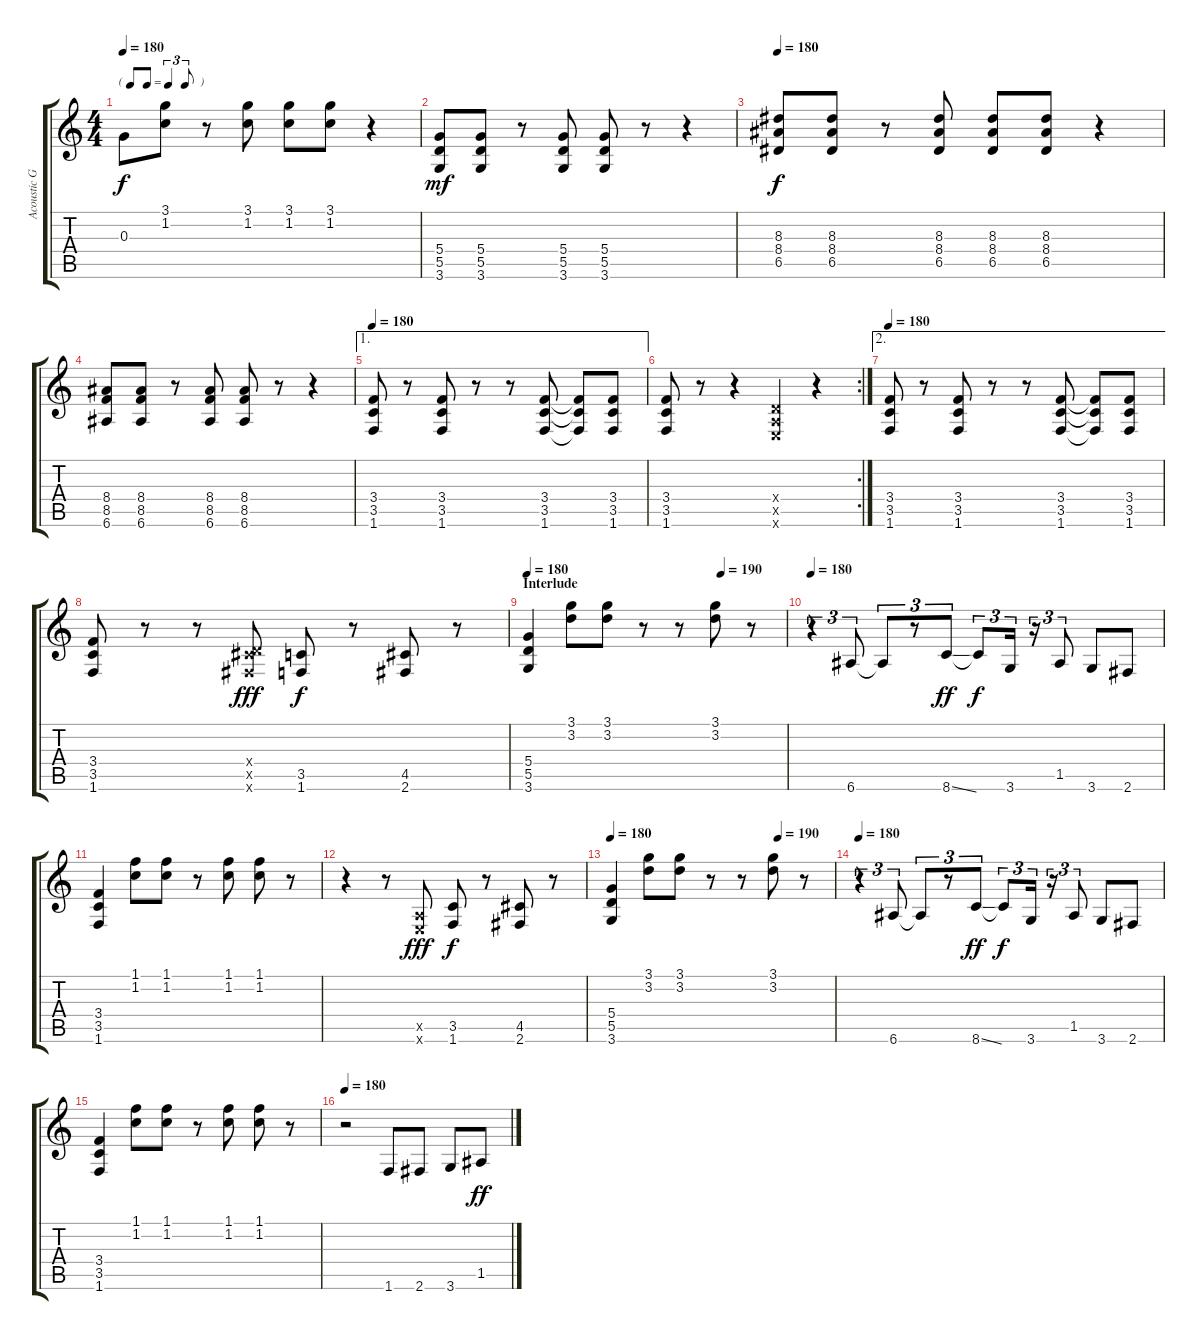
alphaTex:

\track ("Acoustic Guitar" "Acoustic G") {instrument acousticguitarsteel}
\staff {score tabs}
\tuning (E4 B3 G3 D3 A2 E2) {hide}
\ts (4 4)
\tf triplet8th
\tempo 180
\clef g2
\ks c
0.3.8{dy f} (3.1 1.2).8 r.8 (3.1 1.2).8 (3.1 1.2).8 (3.1 1.2).8 r.4 |
(5.4 5.5 3.6).8{dy mf} (5.4 5.5 3.6).8 r.8 (5.4 5.5 3.6).8 (5.4 5.5 3.6).8 r.8 r.4 |
\tempo 180
(8.3 8.4 6.5).8{dy f} (8.3 8.4 6.5).8 r.8 (8.3 8.4 6.5).8 (8.3 8.4 6.5).8 (8.3 8.4 6.5).8 r.4 |
(8.4 8.5 6.6).8 (8.4 8.5 6.6).8 r.8 (8.4 8.5 6.6).8 (8.4 8.5 6.6).8 r.8 r.4 |
\ae 1
\tempo 180
(3.4 3.5 1.6).8 r.8 (3.4 3.5 1.6).8 r.8 r.8 (3.4 3.5 1.6).8 (3.4{t} 3.5{t} 1.6{t}).8 (3.4 3.5 1.6).8 |
\rc 2
(3.4 3.5 1.6).8 r.8 r.4 (0.4{x} 0.5{x} 0.6{x}).4 r.4 |
\ae 2
\tempo 180
(3.4 3.5 1.6).8 r.8 (3.4 3.5 1.6).8 r.8 r.8 (3.4 3.5 1.6).8 (3.4{t} 3.5{t} 1.6{t}).8 (3.4 3.5 1.6).8 |
(3.4 3.5 1.6).8 r.8 r.8 (0.4{x} 4.5{x} 2.6{x}).8{dy fff} (3.5 1.6).8{dy f} r.8 (4.5 2.6).8 r.8 |
\section ("" "Interlude")
\tempo 180
\tempo (190 0.75)
(5.4 5.5 3.6).4 (3.1 3.2).8 (3.1 3.2).8 r.8 r.8 (3.1 3.2).8 r.8 |
\tempo 180
r.4{tu (3 2)} 6.6.8{tu (3 2)} 6.6{t}.8{tu (3 2)} r.8{tu (3 2)} 8.6{ss}.8{tu (3 2) dy ff} 8.6{t}.8{tu (3 2) dy f} 3.6.16{tu (3 2)} r.16{tu (3 2)} 1.5.8{tu (3 2)} 3.6.8 2.6.8 |
(3.4 3.5 1.6).4 (1.1 1.2).8 (1.1 1.2).8 r.8 (1.1 1.2).8 (1.1 1.2).8 r.8 |
r.4 r.8 (0.5{x} 0.6{x}).8{dy fff} (3.5 1.6).8{dy f} r.8 (4.5 2.6).8 r.8 |
\tempo 180
\tempo (190 0.75)
(5.4 5.5 3.6).4 (3.1 3.2).8 (3.1 3.2).8 r.8 r.8 (3.1 3.2).8 r.8 |
\tempo 180
r.4{tu (3 2)} 6.6.8{tu (3 2)} 6.6{t}.8{tu (3 2)} r.8{tu (3 2)} 8.6{ss}.8{tu (3 2) dy ff} 8.6{t}.8{tu (3 2) dy f} 3.6.16{tu (3 2)} r.16{tu (3 2)} 1.5.8{tu (3 2)} 3.6.8 2.6.8 |
(3.4 3.5 1.6).4 (1.1 1.2).8 (1.1 1.2).8 r.8 (1.1 1.2).8 (1.1 1.2).8 r.8 |
\tempo 180
r.2 1.6.8 2.6.8 3.6.8 1.5.8{dy ff}
